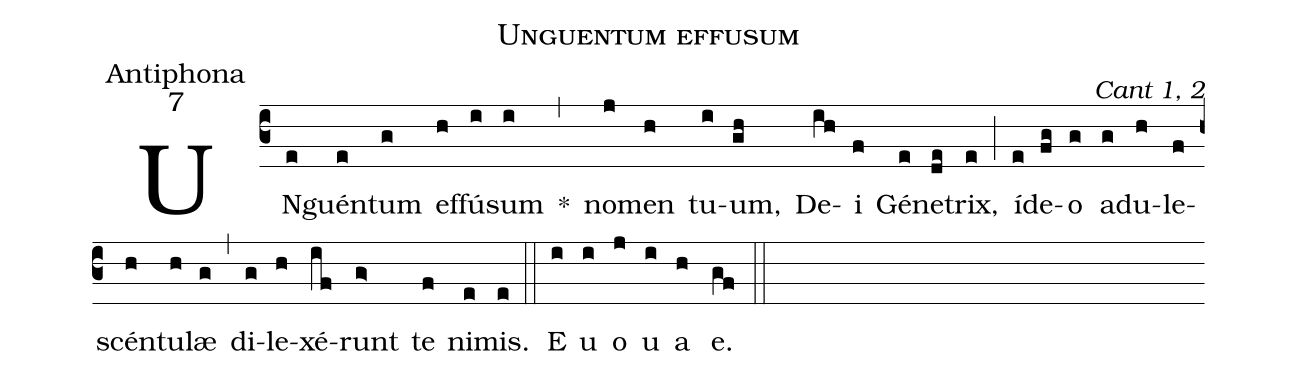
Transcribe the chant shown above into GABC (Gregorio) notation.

name:Unguentum effusum;
office-part:Antiphona;
mode:7;
commentary:Cant 1, 2;
%%
(c3)UN(e)guén(e)tum(g) ef(h)fú(i)sum(i) *(,) no(j)men(h) tu(i)um,(gh) De(ih)i(f) Gé(e)ne(de)trix,(e) (;) íd(e)e(fg)o(g) ad(g)u(h)le(f)scén(h)tu(h)læ(g) (,) di(g)le(h)xé(if)runt(g>) te(f) ni(e)mis.(e) (::)
E(i) u(i) o(j) u(i) a (h) e.(gf) (::)
